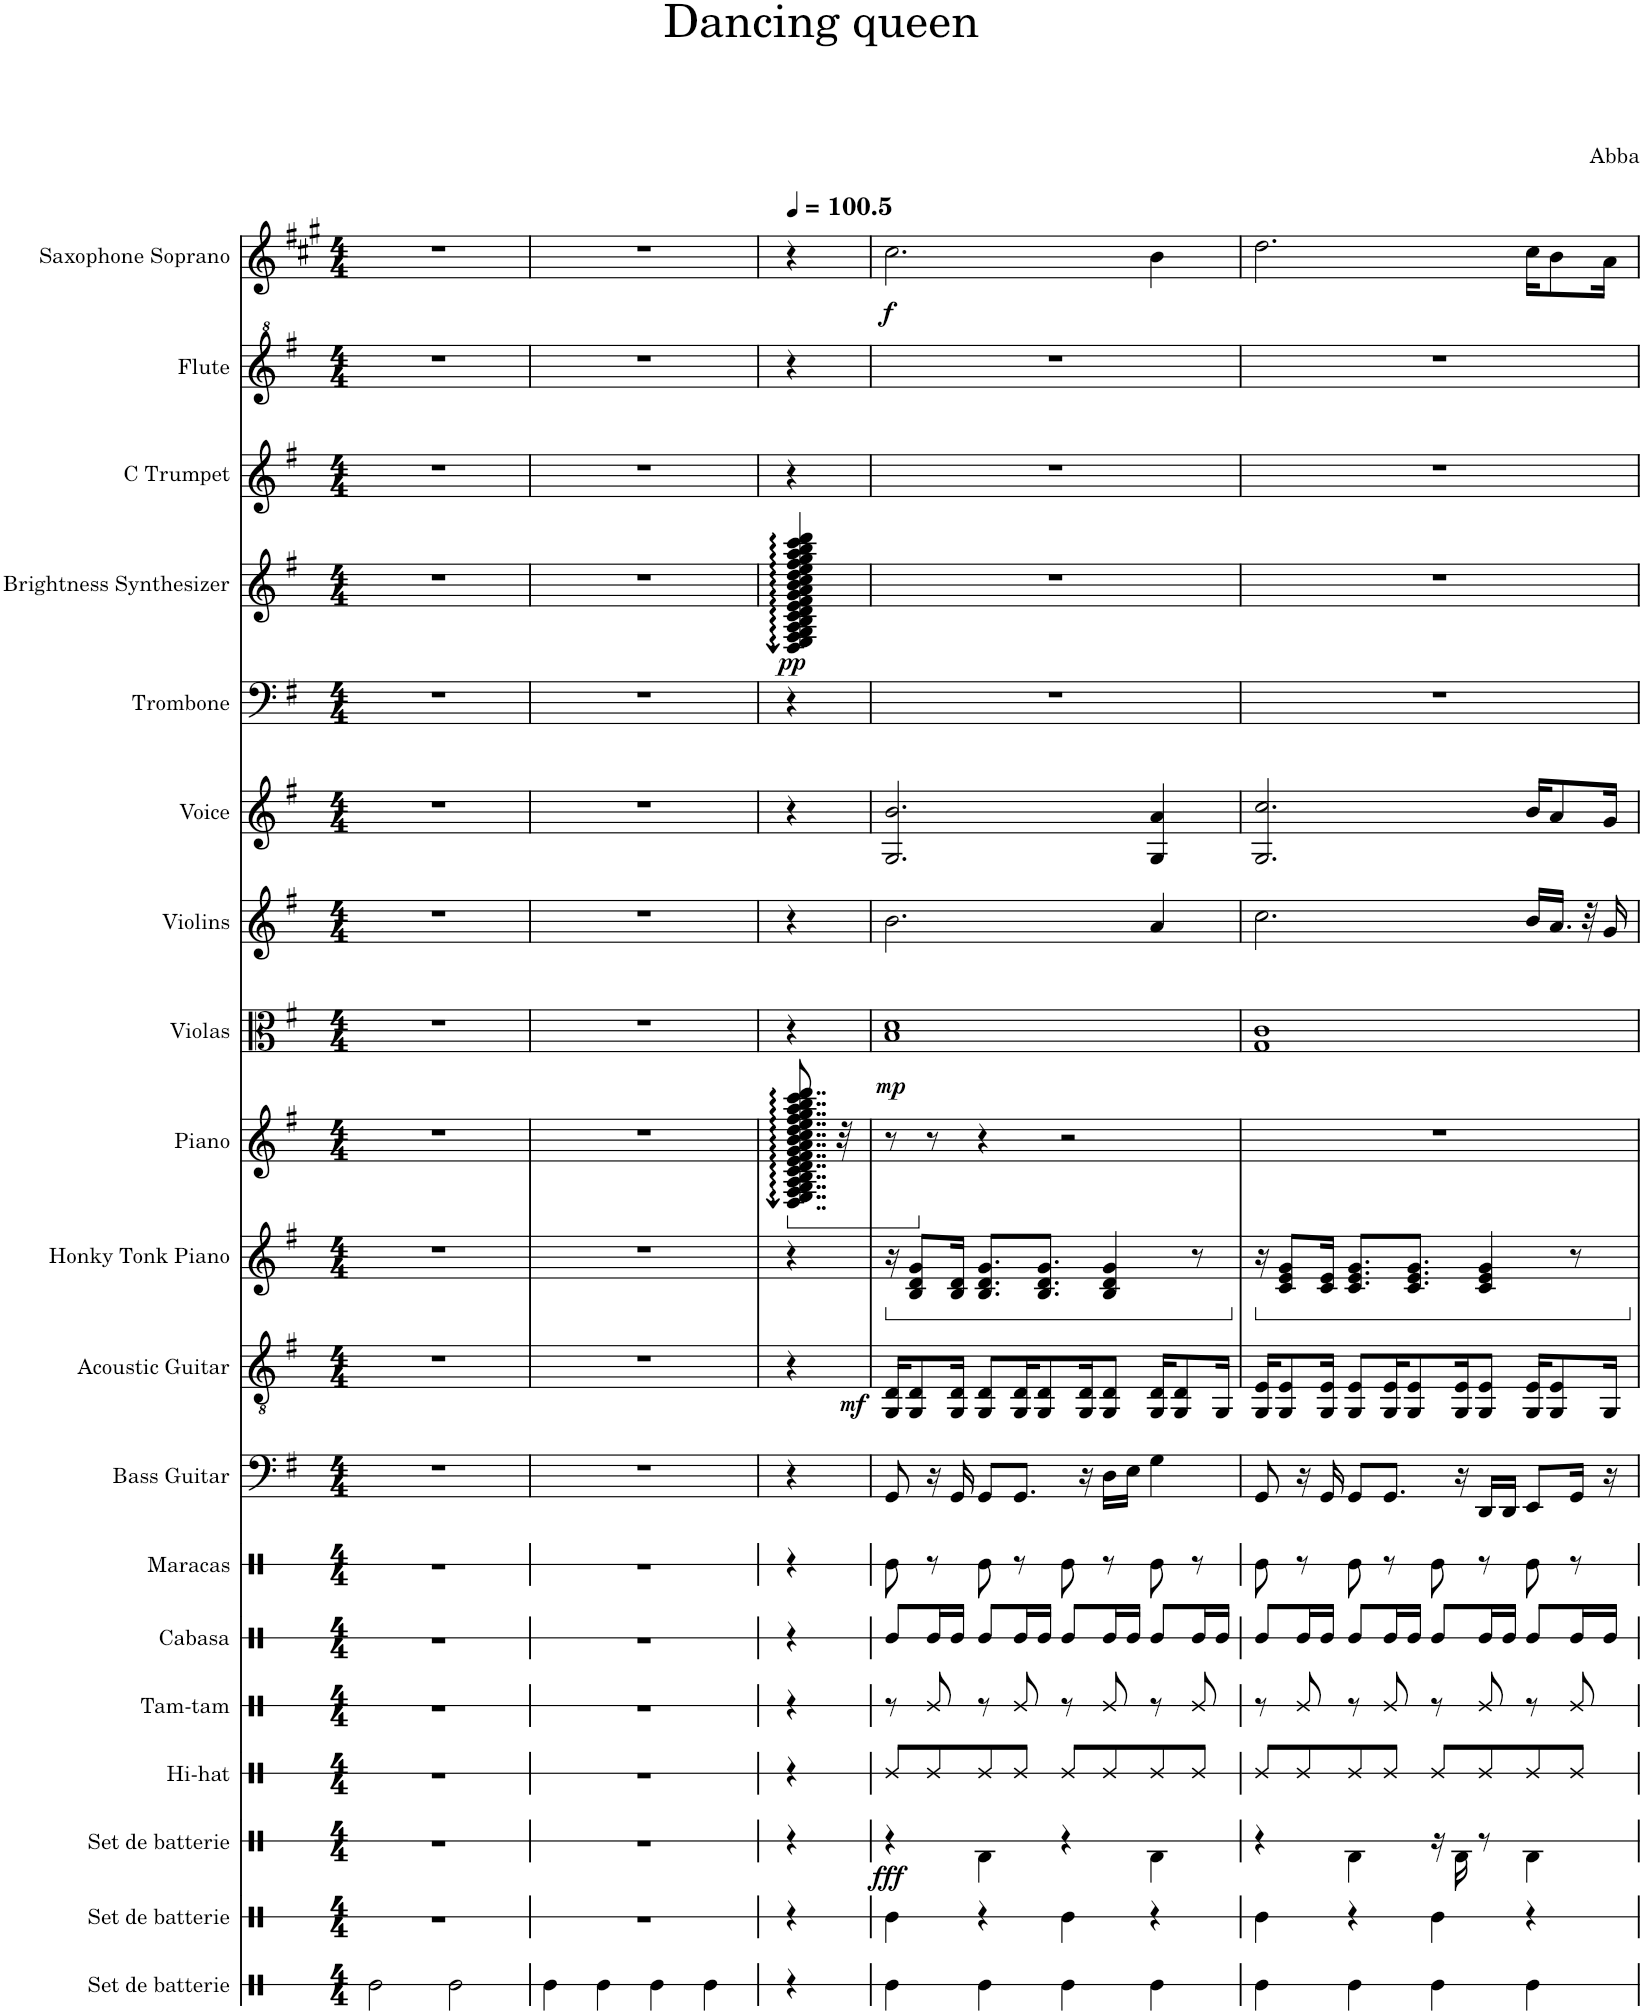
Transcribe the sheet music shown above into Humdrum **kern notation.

**kern	**kern	**kern	**dynam	**kern	**kern	**kern	**kern	**kern	**kern	**dynam	**kern	**kern	**kern	**dynam	**kern	**kern	**kern	**kern	**dynam	**kern	**kern	**kern	**dynam
*part19	*part18	*part17	*part17	*part16	*part15	*part14	*part13	*part12	*part11	*part11	*part10	*part9	*part8	*part8	*part7	*part6	*part5	*part4	*part4	*part3	*part2	*part1	*part1
*staff19	*staff18	*staff17	*staff17	*staff16	*staff15	*staff14	*staff13	*staff12	*staff11	*staff11	*staff10	*staff9	*staff8	*staff8	*staff7	*staff6	*staff5	*staff4	*staff4	*staff3	*staff2	*staff1	*staff1
*I"Set de batterie	*I"Set de batterie	*I"Set de batterie	*	*I"Hi-hat	*I"Tam-tam	*I"Cabasa	*I"Maracas	*I"Bass Guitar	*I"Acoustic Guitar	*	*I"Honky Tonk Piano	*I"Piano	*I"Violas	*	*I"Violins	*I"Voice	*I"Trombone	*I"Brightness Synthesizer	*	*I"C Trumpet	*I"Flute	*I"Saxophone Soprano	*
*I'Set de Bat.	*I'Set de Bat.	*I'Set de Bat.	*	*I'Hi-hat	*I'Tam-tam	*I'Cab.	*I'Mrcs.	*I'B. Guit.	*I'Guit.	*	*I'Hnk. Pno.	*I'Pno.	*I'Vlas.	*	*I'Vlns.	*I'Vo.	*I'Tbn.	*I'Synth.	*	*I'C Tpt.	*I'Fl.	*I'Sax. S.	*
*stria1	*stria1	*stria1	*	*stria1	*stria1	*stria1	*stria1	*	*	*	*	*	*	*	*	*	*	*	*	*	*	*	*
*clefX	*clefX	*clefX	*	*clefX	*clefX	*clefX	*clefX	*clefF4	*clefGv2	*	*clefG2	*clefG2	*clefC3	*	*clefG2	*clefG2	*clefF4	*clefG2	*	*clefG2	*clefG^2	*clefG2	*
*	*	*	*	*	*	*	*	*Trd7c12	*	*	*	*	*	*	*	*	*	*	*	*	*	*Trd1c2	*
*k[]	*k[]	*k[]	*	*k[]	*k[]	*k[]	*k[]	*k[f#]	*k[f#]	*	*k[f#]	*k[f#]	*k[f#]	*	*k[f#]	*k[f#]	*k[f#]	*k[f#]	*	*k[f#]	*k[f#]	*k[f#c#g#]	*
*M4/4	*M4/4	*M4/4	*	*M4/4	*M4/4	*M4/4	*M4/4	*M4/4	*M4/4	*	*M4/4	*M4/4	*M4/4	*	*M4/4	*M4/4	*M4/4	*M4/4	*	*M4/4	*M4/4	*M4/4	*
=1	=1	=1	=1	=1	=1	=1	=1	=1	=1	=1	=1	=1	=1	=1	=1	=1	=1	=1	=1	=1	=1	=1	=1
2Re\	1r	1r	.	1r	1r	1r	1r	1r	1r	.	1r	1r	1r	.	1r	1r	1r	1r	.	1r	1r	1r	.
2Re\	.	.	.	.	.	.	.	.	.	.	.	.	.	.	.	.	.	.	.	.	.	.	.
=2	=2	=2	=2	=2	=2	=2	=2	=2	=2	=2	=2	=2	=2	=2	=2	=2	=2	=2	=2	=2	=2	=2	=2
4Re\	1r	1r	.	1r	1r	1r	1r	1r	1r	.	1r	1r	1r	.	1r	1r	1r	1r	.	1r	1r	1r	.
4Re\	.	.	.	.	.	.	.	.	.	.	.	.	.	.	.	.	.	.	.	.	.	.	.
4Re\	.	.	.	.	.	.	.	.	.	.	.	.	.	.	.	.	.	.	.	.	.	.	.
4Re\	.	.	.	.	.	.	.	.	.	.	.	.	.	.	.	.	.	.	.	.	.	.	.
=2X1	=2X1	=2X1	=2X1	=2X1	=2X1	=2X1	=2X1	=2X1	=2X1	=2X1	=2X1	=2X1	=2X1	=2X1	=2X1	=2X1	=2X1	=2X1	=2X1	=2X1	=2X1	=2X1	=2X1
*	*	*	*	*	*	*	*	*	*	*	*	*ped	*	*	*	*	*	*	*	*	*	*	*
*	*	*	*	*	*	*	*	*	*	*	*	*	*	*	*	*	*	*	*	*	*	*MM101	*
!	!	!	!	!	!	!	!	!	!	!	!	!	!	!	!	!	!	!	!LO:DY:b	!	!	!	!
4r	4r	4r	.	4r	4r	4r	4r	4r	4r	.	4r	8..D/:: 8..E/:: 8..F#/:: 8..G/:: 8..A/:: 8..B/:: 8..c/:: 8..d/:: 8..e/:: 8..f#/:: 8..g/:: 8..a/:: 8..b/:: 8..cc/:: 8..dd/:: 8..ee/:: 8..ff#/:: 8..gg/:: 8..aa/:: 8..bb/:: 8..ccc/:: 8..ddd/::	4r	.	4r	4r	4r	4D/:: 4E/:: 4F#/:: 4G/:: 4A/:: 4B/:: 4c/:: 4d/:: 4e/:: 4f#/:: 4g/:: 4a/:: 4b/:: 4cc/:: 4dd/:: 4ee/:: 4ff#/:: 4gg/:: 4aa/:: 4bb/:: 4ccc/:: 4ddd/::	pp	4r	4r	4r	.
.	.	.	.	.	.	.	.	.	.	.	.	32r	.	.	.	.	.	.	.	.	.	.	.
=3	=3	=3	=3	=3	=3	=3	=3	=3	=3	=3	=3	=3	=3	=3	=3	=3	=3	=3	=3	=3	=3	=3	=3
*	*	*	*	*	*	*	*	*	*	*	*ped	*	*	*	*	*	*	*	*	*	*	*	*
!	!	!	!LO:DY:b	!	!	!	!	!	!	!LO:DY:b	!	!	!	!LO:DY:b	!	!	!	!	!	!	!	!	!LO:DY:b
4Re\	4Re\	4r	fff	8Re/L	8r	8Re/L	8Re\	8GG/	16GG/ 16D/KL	mf	16r	8r	1B 1d	mp	2.b\	2.G/ 2.b/	1r	1r	.	1r	1r	2.cc#\	f
.	.	.	.	.	.	.	.	.	8GG/ 8D/	.	8B/ 8d/ 8g/L	.	.	.	.	.	.	.	.	.	.	.	.
*	*	*	*	*	*	*	*	*	*	*	*	*Xped	*	*	*	*	*	*	*	*	*	*	*
.	.	.	.	8Re/	8Re/	16Re/L	8r	16r	.	.	.	8r	.	.	.	.	.	.	.	.	.	.	.
.	.	.	.	.	.	16Re/JJ	.	16GG/	16GG/ 16D/Jk	.	16B/ 16d/Jk	.	.	.	.	.	.	.	.	.	.	.	.
4Re\	4r	4RB\	.	8Re/	8r	8Re/L	8Re\	8GG/L	8GG/ 8D/L	.	8.B/ 8.d/ 8.g/L	4r	.	.	.	.	.	.	.	.	.	.	.
.	.	.	.	8Re/J	8Re/	16Re/L	8r	8.GG/J	16GG/ 16D/K	.	.	.	.	.	.	.	.	.	.	.	.	.	.
.	.	.	.	.	.	16Re/JJ	.	.	8GG/ 8D/	.	8.B/ 8.d/ 8.g/J	.	.	.	.	.	.	.	.	.	.	.	.
4Re\	4Re\	4r	.	8Re/L	8r	8Re/L	8Re\	.	.	.	.	2r	.	.	.	.	.	.	.	.	.	.	.
.	.	.	.	.	.	.	.	16r	16GG/ 16D/K	.	.	.	.	.	.	.	.	.	.	.	.	.	.
.	.	.	.	8Re/	8Re/	16Re/L	8r	16D\LL	8GG/ 8D/J	.	4B/ 4d/ 4g/	.	.	.	.	.	.	.	.	.	.	.	.
.	.	.	.	.	.	16Re/JJ	.	16E\JJ	.	.	.	.	.	.	.	.	.	.	.	.	.	.	.
4Re\	4r	4RB\	.	8Re/	8r	8Re/L	8Re\	4G\	16GG/ 16D/KL	.	.	.	.	.	4a/	4G/ 4a/	.	.	.	.	.	4b\	.
.	.	.	.	.	.	.	.	.	8GG/ 8D/	.	.	.	.	.	.	.	.	.	.	.	.	.	.
.	.	.	.	8Re/J	8Re/	16Re/L	8r	.	.	.	8r	.	.	.	.	.	.	.	.	.	.	.	.
.	.	.	.	.	.	16Re/JJ	.	.	16GG/Jk	.	.	.	.	.	.	.	.	.	.	.	.	.	.
=4	=4	=4	=4	=4	=4	=4	=4	=4	=4	=4	=4	=4	=4	=4	=4	=4	=4	=4	=4	=4	=4	=4	=4
*	*	*	*	*	*	*	*	*	*	*	*Xped	*	*	*	*	*	*	*	*	*	*	*	*
*	*	*	*	*	*	*	*	*	*	*	*ped	*	*	*	*	*	*	*	*	*	*	*	*
4Re\	4Re\	4r	.	8Re/L	8r	8Re/L	8Re\	8GG/	16GG/ 16E/KL	.	16r	1r	1G 1c	.	2.cc\	2.G/ 2.cc/	1r	1r	.	1r	1r	2.dd\	.
.	.	.	.	.	.	.	.	.	8GG/ 8E/	.	8c/ 8e/ 8g/L	.	.	.	.	.	.	.	.	.	.	.	.
.	.	.	.	8Re/	8Re/	16Re/L	8r	16r	.	.	.	.	.	.	.	.	.	.	.	.	.	.	.
.	.	.	.	.	.	16Re/JJ	.	16GG/	16GG/ 16E/Jk	.	16c/ 16e/Jk	.	.	.	.	.	.	.	.	.	.	.	.
4Re\	4r	4RB\	.	8Re/	8r	8Re/L	8Re\	8GG/L	8GG/ 8E/L	.	8.c/ 8.e/ 8.g/L	.	.	.	.	.	.	.	.	.	.	.	.
.	.	.	.	8Re/J	8Re/	16Re/L	8r	8.GG/J	16GG/ 16E/K	.	.	.	.	.	.	.	.	.	.	.	.	.	.
.	.	.	.	.	.	16Re/JJ	.	.	8GG/ 8E/	.	8.c/ 8.e/ 8.g/J	.	.	.	.	.	.	.	.	.	.	.	.
4Re\	4Re\	16r	.	8Re/L	8r	8Re/L	8Re\	.	.	.	.	.	.	.	.	.	.	.	.	.	.	.	.
.	.	16RB\	.	.	.	.	.	16r	16GG/ 16E/K	.	.	.	.	.	.	.	.	.	.	.	.	.	.
.	.	8r	.	8Re/	8Re/	16Re/L	8r	16DD/LL	8GG/ 8E/J	.	4c/ 4e/ 4g/	.	.	.	.	.	.	.	.	.	.	.	.
.	.	.	.	.	.	16Re/JJ	.	16DD/JJ	.	.	.	.	.	.	.	.	.	.	.	.	.	.	.
4Re\	4r	4RB\	.	8Re/	8r	8Re/L	8Re\	8EE/L	16GG/ 16E/KL	.	.	.	.	.	16b/LL	16b/KL	.	.	.	.	.	16cc#\KL	.
.	.	.	.	.	.	.	.	.	8GG/ 8E/	.	.	.	.	.	16.a/JJ	8a/	.	.	.	.	.	8b\	.
.	.	.	.	8Re/J	8Re/	16Re/L	8r	16GG/Jk	.	.	8r	.	.	.	.	.	.	.	.	.	.	.	.
.	.	.	.	.	.	.	.	.	.	.	.	.	.	.	32r	.	.	.	.	.	.	.	.
.	.	.	.	.	.	16Re/JJ	.	16r	16GG/Jk	.	.	.	.	.	16g/	16g/Jk	.	.	.	.	.	16a\Jk	.
*	*	*	*	*	*	*	*	*	*	*	*Xped	*	*	*	*	*	*	*	*	*	*	*	*
=	=	=	=	=	=	=	=	=	=	=	=	=	=	=	=	=	=	=	=	=	=	=	=
*-	*-	*-	*-	*-	*-	*-	*-	*-	*-	*-	*-	*-	*-	*-	*-	*-	*-	*-	*-	*-	*-	*-	*-
